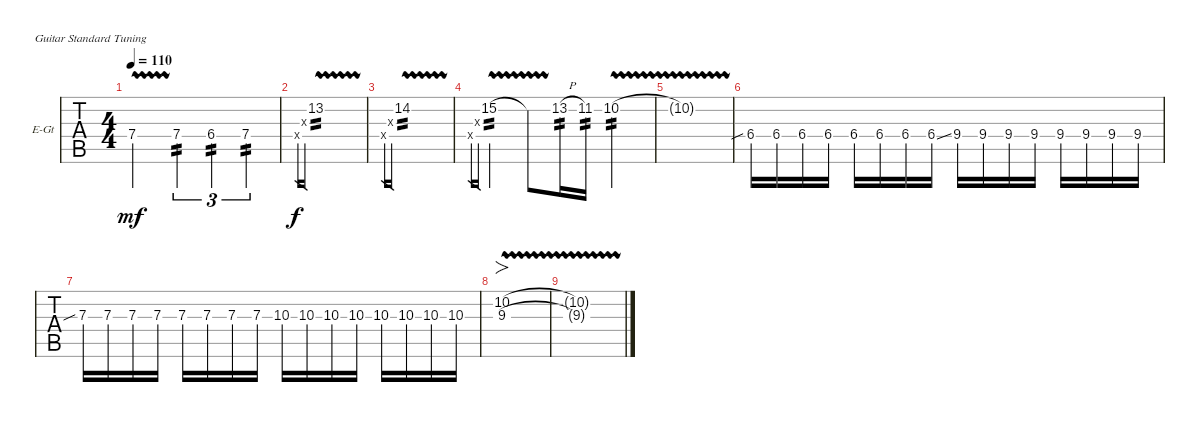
\defaultSystemsLayout 4
\bracketExtendMode groupsimilarinstruments
\firstSystemTrackNameOrientation horizontal
\otherSystemsTrackNameOrientation horizontal
\track ("Fills" "E-Gt") {instrument distortionguitar}
\staff {tabs}
\tuning (E4 B3 G3 D3 A2 E2)
\ts (4 4)
\tempo 110
\clef g2
\scale
0.333333
\ks c
7.4{vw t}.2{dy mf} 7.4.4{tu (3 2) tp 2} 6.4.4{tu (3 2) tp 2} 7.4.4{tu (3 2) tp 2} |
\scale
0.333333 0.4{x}.16{gr dy f} 0.3{x}.16{gr} 13.2{vw}.1{tp 2} |
\scale
0.333333 0.4{x}.16{gr} 0.3{x}.16{gr} 14.2{vw}.1{tp 2} |
\scale
0.333333 0.4{x}.16{gr} 0.3{x}.16{gr} 15.2{vw}.4{tp 2} 15.2{t}.8 13.2{h}.16{tp 2} 11.2.16{tp 2} 10.2{vw}.2{tp 2} |
\scale
0.333333 10.2{vw t}.1 |
\scale
0.333333 6.4{sib}.16 6.4.16 6.4.16 6.4.16 6.4.16 6.4.16 6.4.16 6.4{ss}.16 9.4.16 9.4.16 9.4.16 9.4.16 9.4.16 9.4.16 9.4.16 9.4.16 |
\scale
0.333333 7.3{sib}.16 7.3.16 7.3.16 7.3.16 7.3.16 7.3.16 7.3.16 7.3.16 10.3.16 10.3.16 10.3.16 10.3.16 10.3.16 10.3.16 10.3.16 10.3.16 |
\scale
0.333333 (9.3{vw} 10.2).1{fo} |
\scale
0.333333 (9.3{t} 10.2{t}).1 |
\scale
0.333333 |
\scale
0.333333 |
\scale
0.333333 |
\scale
0.333333 |
\scale
0.333333 |
\scale
0.333333 |
\scale
0.333333
